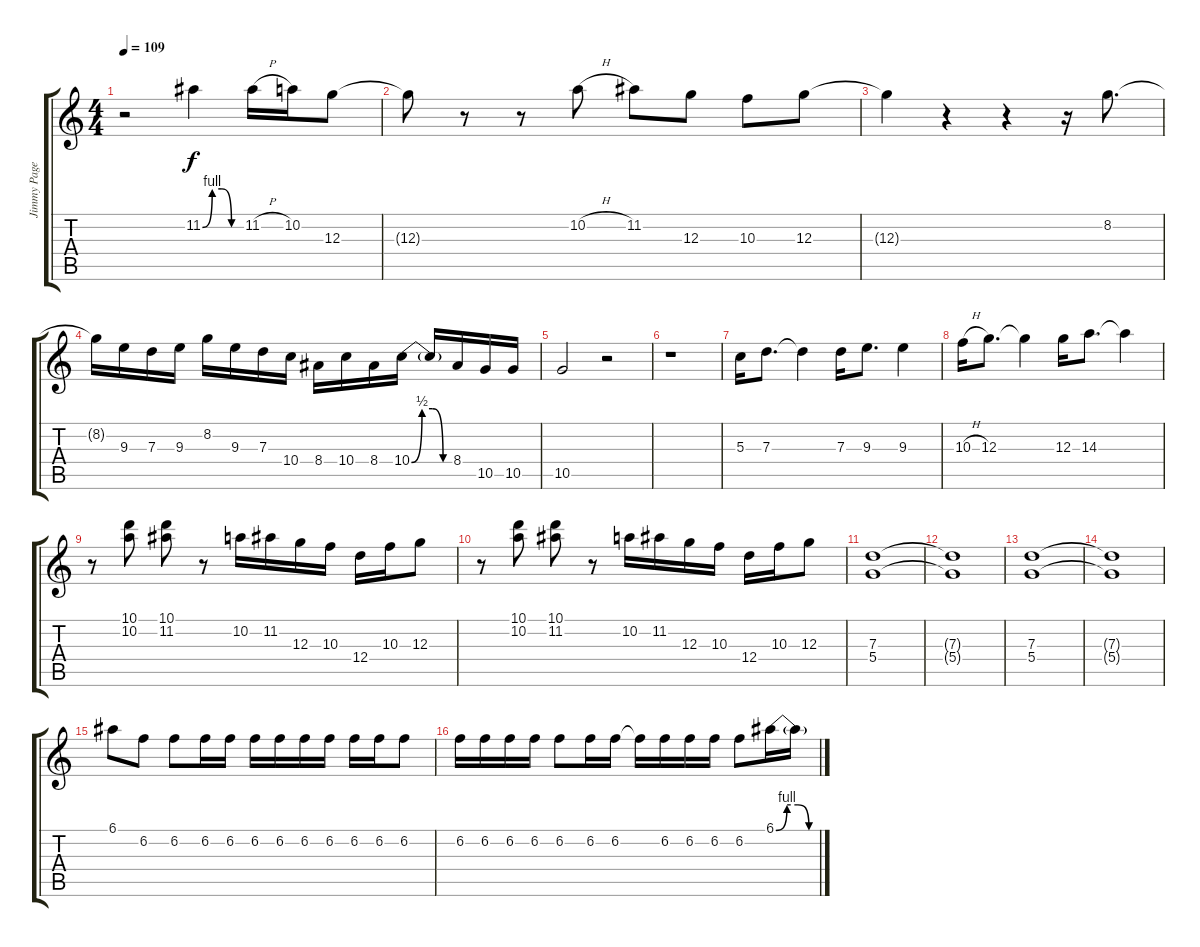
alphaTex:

\track ("Jimmy Page (Guitar 2)" "Jimmy Page") {instrument distortionguitar}
\staff {score tabs}
\tuning (E4 B3 G3 D3 A2 E2) {hide}
\ts (4 4)
\tempo 109
\clef g2
\ks c
r.2{dy f} 11.2{be (custom 0 0 15 4 30 4 45 0 60 0)}.4 11.2{h}.16 10.2.16 12.3.8 |
12.3{t}.8 r.8 r.8 10.2{h}.8 11.2.8 12.3.8 10.3.8 12.3.8 |
12.3{t}.4 r.4 r.4 r.16 8.2.8{d} |
8.2{t}.16 9.3.16 7.3.16 9.3.16 8.2.16 9.3.16 7.3.16 10.4.16 8.4.16 10.4.16 8.4.16 10.4{be (custom 0 0 15 2 30 2 45 0 60 0)}.16 10.4{t}.16 8.4.16 10.5.16 10.5.16 |
10.5.2 r.2 |
r.1 |
5.3.16 7.3.8{d} 7.3{t}.4 7.3.16 9.3.8{d} 9.3.4 |
10.3{h}.16 12.3.8{d} 12.3{t}.4 12.3.16 14.3.8{d} 14.3{t}.4 |
r.8 (10.1 10.2).8 (10.1 11.2).8 r.8 10.2.16 11.2.16 12.3.16 10.3.16 12.4.16 10.3.16 12.3.8 |
r.8 (10.1 10.2).8 (10.1 11.2).8 r.8 10.2.16 11.2.16 12.3.16 10.3.16 12.4.16 10.3.16 12.3.8 |
(7.3 5.4).1 |
(7.3{t} 5.4{t}).1 |
(7.3 5.4).1 |
(7.3{t} 5.4{t}).1 |
6.1.8 6.2.8 6.2.8 6.2.16 6.2.16 6.2.16 6.2.16 6.2.16 6.2.16 6.2.16 6.2.16 6.2.8 |
6.2.16 6.2.16 6.2.16 6.2.16 6.2.8 6.2.16 6.2.16 6.2{t}.16 6.2.16 6.2.16 6.2.16 6.2.8 6.1{be (custom 0 0 15 4 30 4 45 0 60 0)}.16 6.1{t}.16
